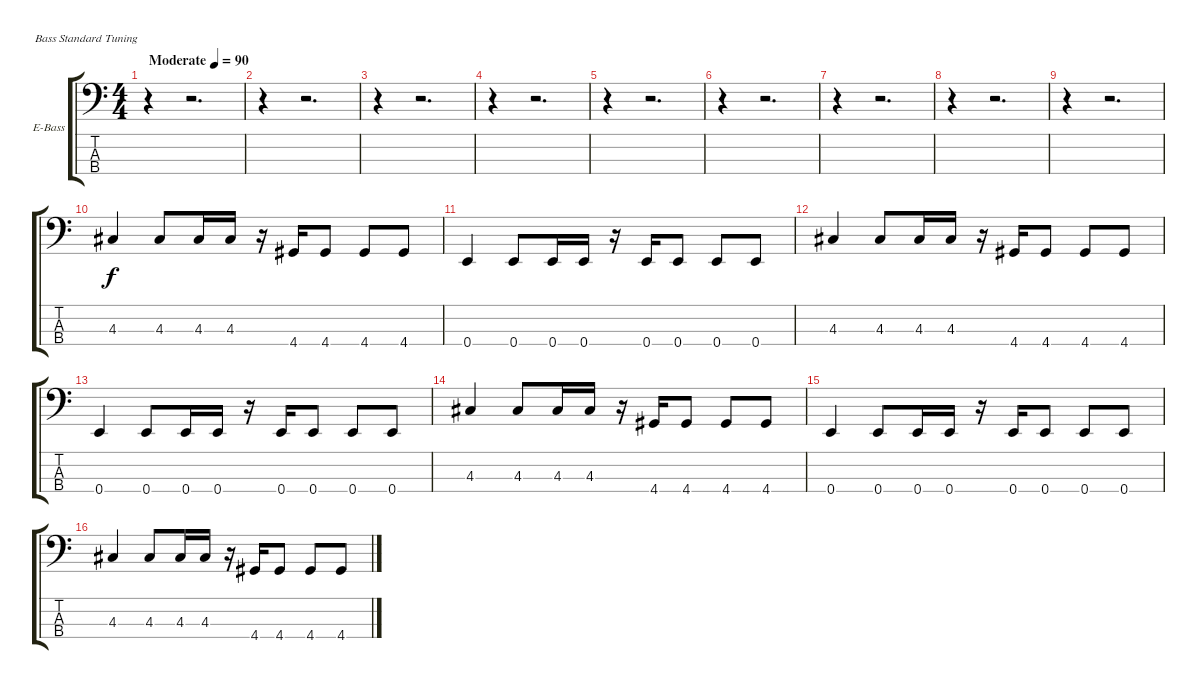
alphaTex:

\bracketExtendMode groupsimilarinstruments
\firstSystemTrackNameOrientation horizontal
\otherSystemsTrackNameOrientation horizontal
\track ("Bass" "E-Bass") {instrument electricbassfinger}
\staff {score tabs}
\tuning (G2 D2 A1 E1)
\ts (4 4)
\beaming (8 2 2 2 2)
\tempo (90 "Moderate")
\clef f4
\ks c
r.4{dy f instrument electricbassfinger} r.2{d} |
r.4 r.2{d} |
r.4 r.2{d} |
r.4 r.2{d} |
r.4 r.2{d} |
r.4 r.2{d} |
r.4 r.2{d} |
r.4 r.2{d} |
r.4 r.2{d} |
4.3.4 4.3.8 4.3.16 4.3.16 r.16 4.4.16 4.4.8 4.4.8 4.4.8 |
0.4.4 0.4.8 0.4.16 0.4.16 r.16 0.4.16 0.4.8 0.4.8 0.4.8 |
4.3.4 4.3.8 4.3.16 4.3.16 r.16 4.4.16 4.4.8 4.4.8 4.4.8 |
0.4.4 0.4.8 0.4.16 0.4.16 r.16 0.4.16 0.4.8 0.4.8 0.4.8 |
4.3.4 4.3.8 4.3.16 4.3.16 r.16 4.4.16 4.4.8 4.4.8 4.4.8 |
0.4.4 0.4.8 0.4.16 0.4.16 r.16 0.4.16 0.4.8 0.4.8 0.4.8 |
4.3.4 4.3.8 4.3.16 4.3.16 r.16 4.4.16 4.4.8 4.4.8 4.4.8
